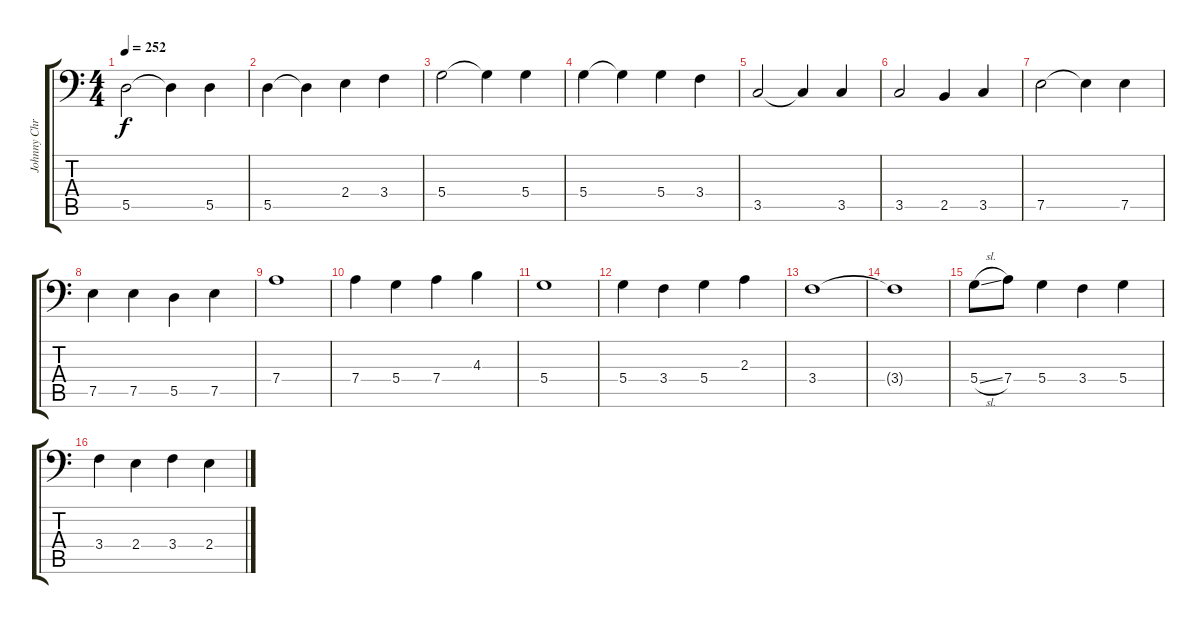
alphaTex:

\track ("Johnny Christ" "Johnny Chr") {instrument electricbasspick}
\staff {score tabs}
\tuning (E3 B2 G2 D2 A1 D1) {hide}
\ts (4 4)
\tempo 252
\clef f4
\ks c
5.5.2{dy f} 5.5{t}.4 5.5.4 |
5.5.4 5.5{t}.4 2.4.4 3.4.4 |
5.4.2 5.4{t}.4 5.4.4 |
5.4.4 5.4{t}.4 5.4.4 3.4.4 |
3.5.2 3.5{t}.4 3.5.4 |
3.5.2 2.5.4 3.5.4 |
7.5.2 7.5{t}.4 7.5.4 |
7.5.4 7.5.4 5.5.4 7.5.4 |
7.4.1 |
7.4.4 5.4.4 7.4.4 4.3.4 |
5.4.1 |
5.4.4 3.4.4 5.4.4 2.3.4 |
3.4.1 |
3.4{t}.1 |
5.4{sl}.8 7.4.8 5.4.4 3.4.4 5.4.4 |
3.4.4 2.4.4 3.4.4 2.4.4
